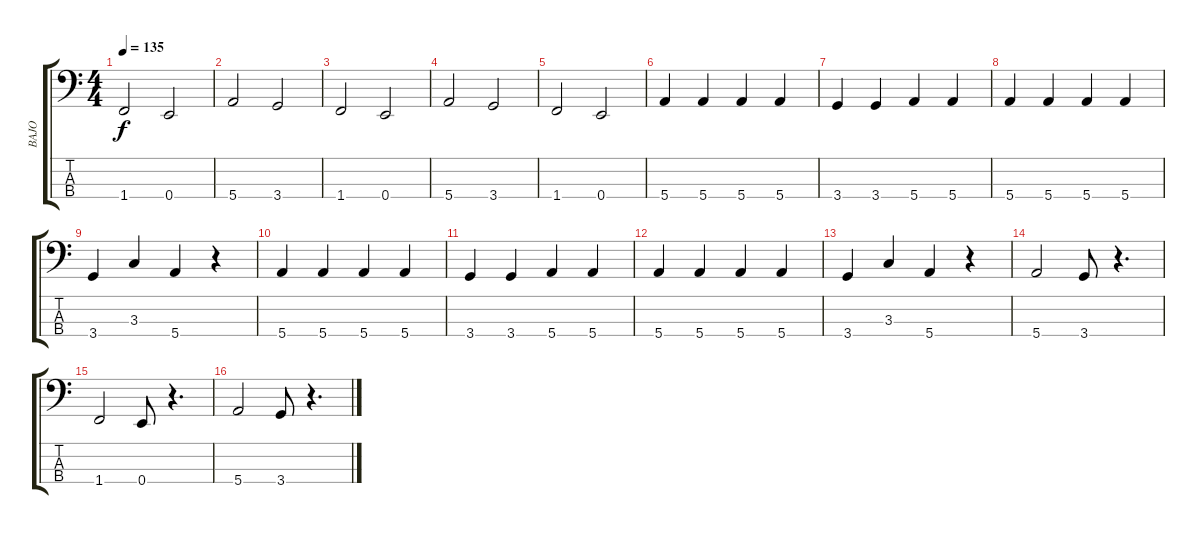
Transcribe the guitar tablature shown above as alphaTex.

\track ("BAJO" "BAJO") {instrument electricbassfinger}
\staff {score tabs}
\tuning (G2 D2 A1 E1) {hide}
\ts (4 4)
\tempo 135
\clef f4
\ks c
1.4.2{dy f} 0.4.2 |
5.4.2 3.4.2 |
1.4.2 0.4.2 |
5.4.2 3.4.2 |
1.4.2 0.4.2 |
5.4.4 5.4.4 5.4.4 5.4.4 |
3.4.4 3.4.4 5.4.4 5.4.4 |
5.4.4 5.4.4 5.4.4 5.4.4 |
3.4.4 3.3.4 5.4.4 r.4 |
5.4.4 5.4.4 5.4.4 5.4.4 |
3.4.4 3.4.4 5.4.4 5.4.4 |
5.4.4 5.4.4 5.4.4 5.4.4 |
3.4.4 3.3.4 5.4.4 r.4 |
5.4.2 3.4.8 r.4{d} |
1.4.2 0.4.8 r.4{d} |
5.4.2 3.4.8 r.4{d}
